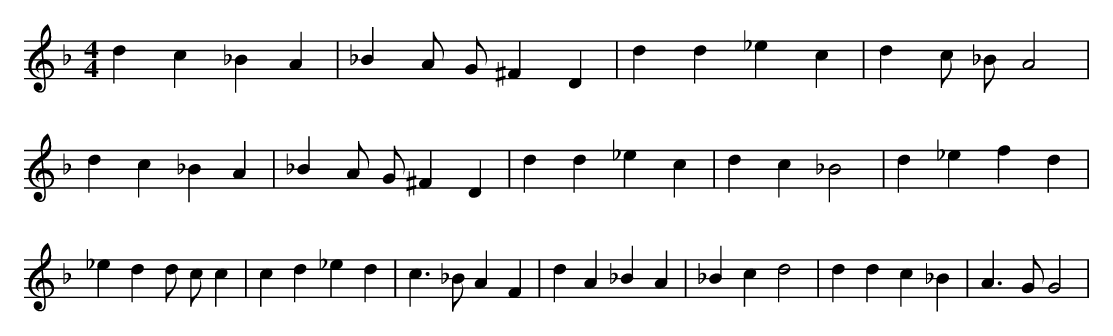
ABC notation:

X:1
M:4/4
L:1/8
K:F
d2 c2 _B2 A2 | _B2 A G ^F2 D2 | d2 d2 _e2 c2 | d2 c _B A4 | d2 c2 _B2 A2 | _B2 A G ^F2 D2 | d2 d2 _e2 c2 | d2 c2 _B4 | d2 _e2 f2 d2 | _e2 d2 d c c2 | c2 d2 _e2 d2 | c3 _B A2 F2 | d2 A2 _B2 A2 | _B2 c2 d4 | d2 d2 c2 _B2 | A3 G G4 |
